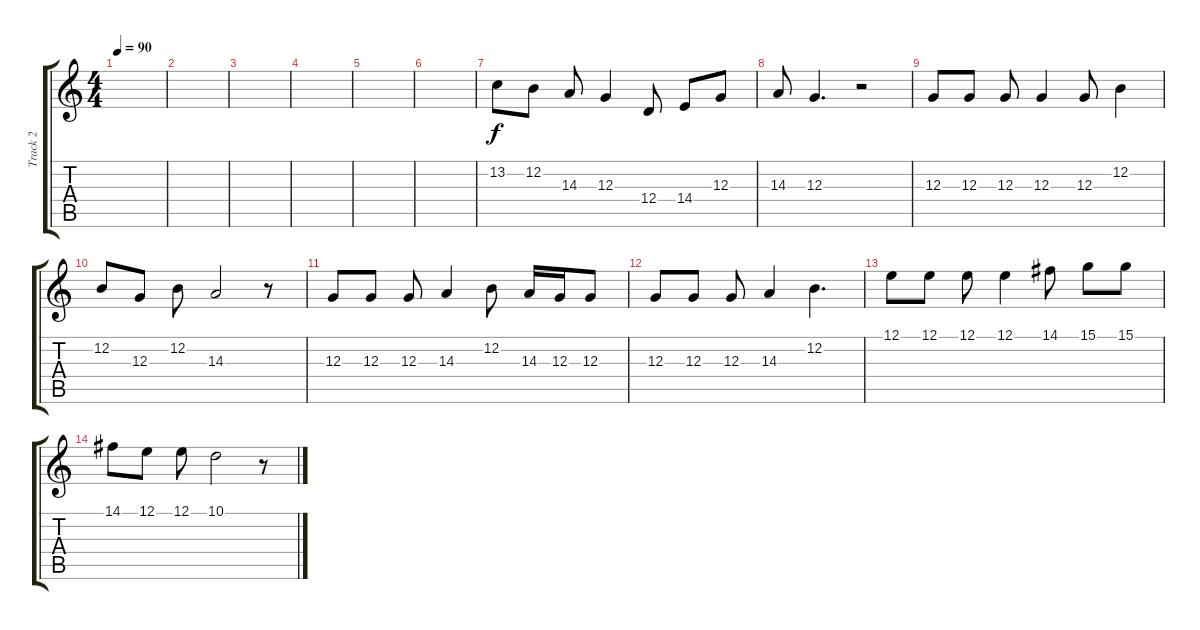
\track ("Track 2" "Track 2") {instrument trumpet}
\staff {score tabs}
\tuning (E4 B3 G3 D3 A2 E2) {hide}
\ts (4 4)
\tempo 90
\clef g2
\ks c
|
|
|
|
|
|
13.2.8 12.2.8 14.3.8 12.3.4 12.4.8 14.4.8 12.3.8 |
14.3.8 12.3.4{d} r.2 |
12.3.8 12.3.8 12.3.8 12.3.4 12.3.8 12.2.4 |
12.2.8 12.3.8 12.2.8 14.3.2 r.8 |
12.3.8 12.3.8 12.3.8 14.3.4 12.2.8 14.3.16 12.3.16 12.3.8 |
12.3.8 12.3.8 12.3.8 14.3.4 12.2.4{d} |
12.1.8 12.1.8 12.1.8 12.1.4 14.1.8 15.1.8 15.1.8 |
14.1.8 12.1.8 12.1.8 10.1.2 r.8
